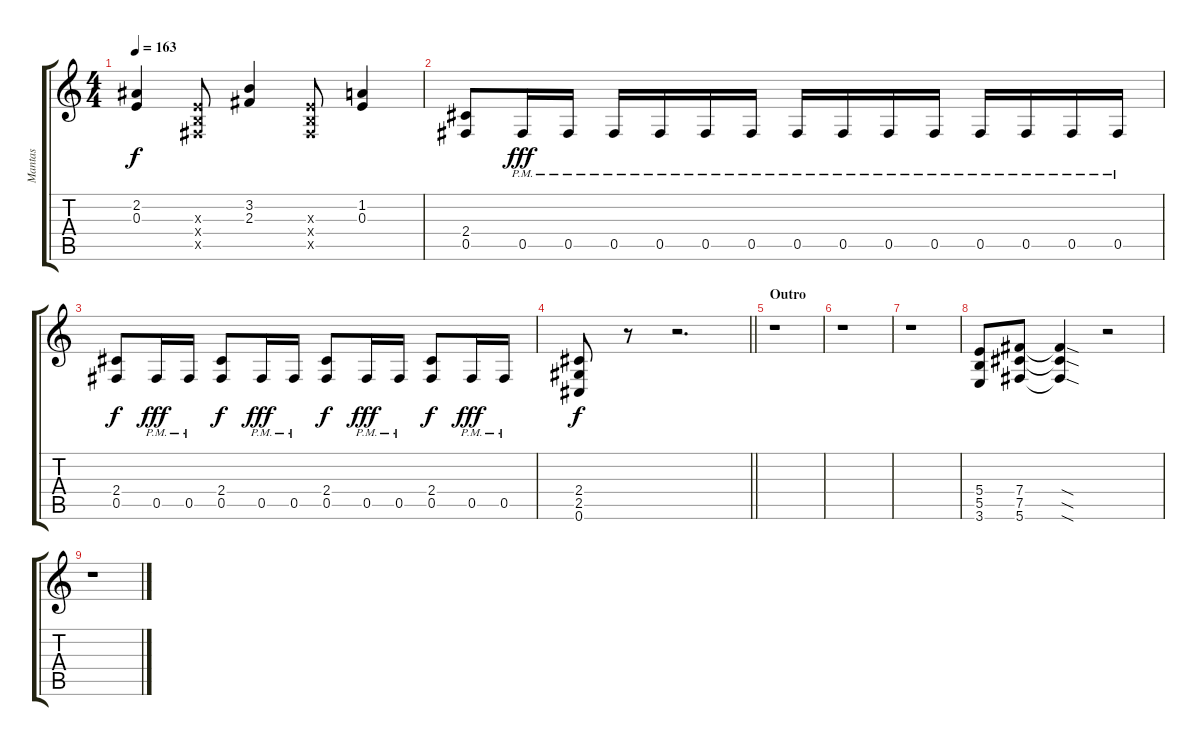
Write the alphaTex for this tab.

\track ("Mantas" "Mantas") {instrument distortionguitar}
\staff {score tabs}
\tuning (Db4 Ab3 E3 B2 Gb2 Db2) {hide}
\ts (4 4)
\tempo 163
\clef g2
\ks c
(2.2 0.3).4{dy f} (0.3{x} 0.4{x} 0.5{x}).8 (3.2 2.3).4 (0.3{x} 0.4{x} 0.5{x}).8 (1.2 0.3).4 |
(2.4 0.5).8 0.5{pm}.16{dy fff} 0.5{pm}.16 0.5{pm}.16 0.5{pm}.16 0.5{pm}.16 0.5{pm}.16 0.5{pm}.16 0.5{pm}.16 0.5{pm}.16 0.5{pm}.16 0.5{pm}.16 0.5{pm}.16 0.5{pm}.16 0.5{pm}.16 |
(2.4 0.5).8{dy f} 0.5{pm}.16{dy fff} 0.5{pm}.16 (2.4 0.5).8{dy f} 0.5{pm}.16{dy fff} 0.5{pm}.16 (2.4 0.5).8{dy f} 0.5{pm}.16{dy fff} 0.5{pm}.16 (2.4 0.5).8{dy f} 0.5{pm}.16{dy fff} 0.5{pm}.16 |
\barLineRight lightlight
(2.4 2.5 0.6).8{dy f} r.8 r.2{d} |
\section ("" "Outro")
r.1 |
r.1 |
r.1 |
(5.4 5.5 3.6).8 (7.4 7.5 5.6).8 (7.4{sod t} 7.5{sod t} 5.6{sod t}).4 r.2 |
r.1
